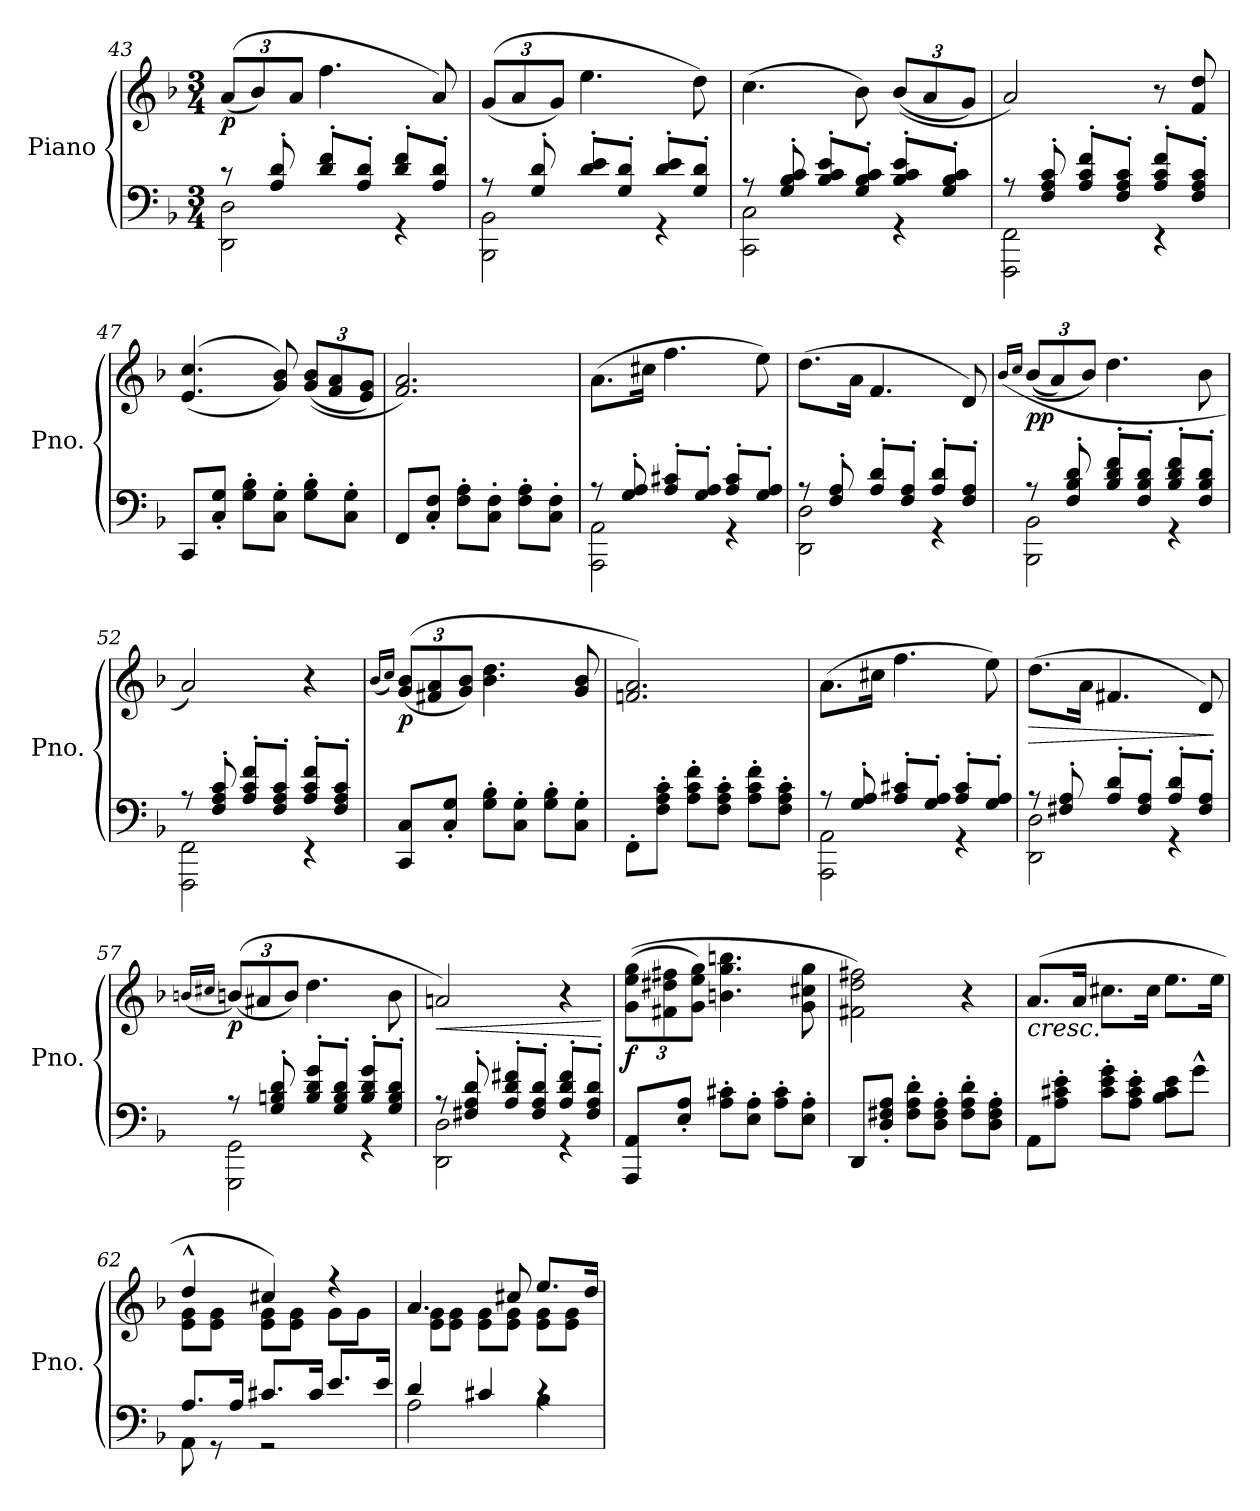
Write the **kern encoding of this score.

**kern	**kern	**dynam
*part1	*part1	*part1
*staff2	*staff1	*staff1/2
*I"Piano	*	*
*I'Pno.	*	*
*clefF4	*clefG2	*
*k[b-]	*k[b-]	*
*M3/4	*M3/4	*
=43	=43	=43
*^	*	*
*	*	*Xbrackettup	*
!	!	!	!LO:DY:b
8r	2DD\ 2D\	(<(>12a/L	p
.	.	12b-/)	.
8A/' 8d/'	.	.	.
.	.	12a/J	.
8d/' 8f/'L	.	4.ff\	.
8A/' 8d/'J	.	.	.
8d/' 8f/'L	4r	.	.
8A/' 8d/'J	.	8a/)	.
=44	=44	=44	=44
8r	2BBB-\ 2BB-\	(<(>12g/L	.
.	.	12a/	.
8G/' 8d/'	.	.	.
.	.	12g/J)	.
8d/' 8e/'L	.	4.ee\	.
8G/' 8d/'J	.	.	.
8d/' 8e/'L	4r	.	.
8G/' 8d/'J	.	8dd\)	.
!!LO:PB:g=z
=45	=45	=45	=45
8r	2CC\ 2C\	(>4.cc\	.
8G/' 8B-/' 8c/'	.	.	.
8B-/' 8c/' 8e/'L	.	.	.
8G/' 8B-/' 8c/'J	.	8b-\)	.
8B-/' 8c/' 8e/'L	4r	(<(<12b-/L	.
.	.	12a/	.
8G/' 8B-/' 8c/'J	.	.	.
.	.	12g/J)	.
=46	=46	=46	=46
8r	2FFF\ 2FF\	2a/)	.
8F/' 8A/' 8c/'	.	.	.
8A/' 8c/' 8f/'L	.	.	.
8F/' 8A/' 8c/'J	.	.	.
8A/' 8c/' 8f/'L	4r	8r	.
8F/' 8A/' 8c/'J	.	8f/ 8dd/	.
*v	*v	*	*
=47	=47	=47
8CC/L	(<(<4.e/ 4.cc/	.
8C/' 8G/'J	.	.
8G\' 8B-\'L	.	.
8C\' 8G\'J	8g/ 8b-/))	.
8G\' 8B-\'L	(<(<12g/ 12b-/L	.
.	12f/ 12a/	.
8C\' 8G\'J	.	.
.	12e/ 12g/J)	.
=48	=48	=48
8FF/L	2.f/ 2.a/)	.
8C/' 8F/'J	.	.
8F\' 8A\'L	.	.
8C\' 8F\'J	.	.
8F\' 8A\'L	.	.
8C\' 8F\'J	.	.
=49	=49	=49
*^	*	*
8r	2AAA\ 2AA\	(>8.a\L	.
8G/' 8A/'	.	.	.
.	.	16cc#X\Jk	.
8A/' 8c#X/'L	.	4.ff\	.
8G/' 8A/'J	.	.	.
8A/' 8c#/'L	4r	.	.
8G/' 8A/'J	.	8ee\)	.
!!LO:LB:g=z
=50	=50	=50	=50
8r	2DD\ 2D\	(>8.dd\L	.
8F/' 8A/'	.	.	.
.	.	16a\Jk	.
8A/' 8d/'L	.	4.f/	.
8F/' 8A/'J	.	.	.
8A/' 8d/'L	4r	.	.
8F/' 8A/'J	.	8d/)	.
=51	=51	=51	=51
.	.	(<16qb-/LL	.
.	.	16qcc/JJ	.
!	!	!	!LO:DY:b
8r	2BBB-\ 2BB-\	(<(>12b-/L	pp
.	.	12a/)	.
8F/' 8B-/' 8d/'	.	.	.
.	.	12b-/J)	.
8B-/' 8d/' 8f/'L	.	4.dd\	.
8F/' 8B-/' 8d/'J	.	.	.
8B-/' 8d/' 8f/'L	4r	.	.
8F/' 8B-/' 8d/'J	.	8b-\	.
=52	=52	=52	=52
8r	2FFF\ 2FF\	2a/)	.
8F/' 8A/' 8c/'	.	.	.
8A/' 8c/' 8f/'L	.	.	.
8F/' 8A/' 8c/'J	.	.	.
8A/' 8c/' 8f/'L	4r	4r	.
8F/' 8A/' 8c/'J	.	.	.
*v	*v	*	*
=53	=53	=53
.	(<16qb-/LL	.
.	16qcc/JJ)	.
!	!	!LO:DY:b
8CC/ 8C/L	(<(>12g/ 12b-/L	p
.	12f#X/ 12a/	.
8C/' 8G/'J	.	.
.	12g/ 12b-/J)	.
8G\' 8B-\'L	4.b-\ 4.dd\	.
8C\' 8G\'J	.	.
8G\' 8B-\'L	.	.
8C\' 8G\'J	8g/ 8b-/	.
=54	=54	=54
8FF'\L	2.fn/ 2.a/)	.
8F\' 8A\' 8c\'J	.	.
8A\' 8c\' 8f\'L	.	.
8F\' 8A\' 8c\'J	.	.
8A\' 8c\' 8f\'L	.	.
8F\' 8A\' 8c\'J	.	.
!!LO:LB:g=z
=55	=55	=55
*^	*	*
8r	2AAA\ 2AA\	(>8.a\L	.
8G/' 8A/'	.	.	.
.	.	16cc#X\Jk	.
8A/' 8c#X/'L	.	4.ff\	.
8G/' 8A/'J	.	.	.
8A/' 8c#/'L	4r	.	.
8G/' 8A/'J	.	8ee\)	.
=56	=56	=56	=56
!	!	!	!LO:HP:b
8r	2DD\ 2D\	(>8.dd\L	>
8F#X/' 8A/'	.	.	.
.	.	16a\Jk	.
8A/' 8d/'L	.	4.f#X/	.
8F#/' 8A/'J	.	.	.
8A/' 8d/'L	4r	.	.
8F#/' 8A/'J	.	8d/)	.
*v	*v	*	*
.	.	]
=57	=57	=57
.	(<16qbn/LL	.
.	16qcc#X/JJ	.
*^	*	*
!	!	!	!LO:DY:b
8r	2GGG\ 2GG\	(<(>12b/L)	p
.	.	12a#X/	.
8G/' 8Bn/' 8d/'	.	.	.
.	.	12b/J)	.
8B/' 8d/' 8g/'L	.	4.dd\	.
8G/' 8B/' 8d/'J	.	.	.
8B/' 8d/' 8g/'L	4r	.	.
8G/' 8B/' 8d/'J	.	8b\	.
=58	=58	=58	=58
!	!	!	!LO:HP:b
8r	2DD\ 2D\	2an/)	<
8F#X/' 8A/' 8d/'	.	.	.
8A/' 8d/' 8f#X/'L	.	.	.
8F#/' 8A/' 8d/'J	.	.	.
8A/' 8d/' 8f#/'L	4r	4r	.
8F#/' 8A/' 8d/'J	.	.	.
*v	*v	*	*
.	.	[
!!LO:LB:g=z
=59	=59	=59
!	!	!LO:DY:b
8AAA/ 8AA/L	(>(>12g\ 12ee\ 12gg\L	f
.	12f#X\ 12dd#X\ 12ff#X\	.
8E/' 8A/'J	.	.
.	12g\ 12ee\ 12gg\J)	.
8A\' 8c#X\'L	4.bn\ 4.gg\ 4.bbn\	.
8E\' 8A\'J	.	.
8A\' 8c#\'L	.	.
8E\' 8A\'J	8g\ 8cc#X\ 8gg\	.
=60	=60	=60
8DD/L	2f#X\ 2dd\ 2ff#X\)	.
8D/' 8F#X/' 8A/'J	.	.
8F#\' 8A\' 8d\'L	.	.
8D\' 8F#\' 8A\'J	.	.
8F#\' 8A\' 8d\'L	4r	.
8D\' 8F#\' 8A\'J	.	.
=61	=61	=61
!	!LO:TX:b:i:t=cresc.	!
8AA\L	(>8.a/L	.
8A\' 8c#X\' 8e\'J	.	.
.	16a/Jk	.
8c#\' 8e\' 8g\'L	8.cc#X\L	.
8A\' 8c#\' 8e\'J	.	.
.	16cc#\Jk	.
8B-\ 8c#\ 8e\L	8.ee\L	.
8g^^\J	.	.
.	16ee\Jk	.
=62	=62	=62
*^	*^	*
8.A/L	8AA\	4dd^^/	8e\ 8g\L	.
.	8r	.	8e\ 8g\J	.
16A/Jk	.	.	.	.
8.c#X/L	2r	4cc#X/)	8e\ 8g\L	.
.	.	.	8e\ 8g\J	.
16c#/Jk	.	.	.	.
8.e/L	.	4r	8g\L	.
.	.	.	8g\J	.
16e/Jk	.	.	.	.
!!LO:PB:g=z	!!
=63	=63	=63	=63	=63
4d/	2A\	4.a/	8e\ 8g\L	.
.	.	.	8e\ 8g\J	.
4c#X/	.	.	8e\ 8g\L	.
.	.	8cc#X/	8e\ 8g\J	.
4rc	4B-\	8.ee/L	8e\ 8g\L	.
.	.	.	8e\ 8g\J	.
.	.	16dd/Jk	.	.
*v	*v	*	*	*
*	*v	*v	*
=	=	=
*-	*-	*-
